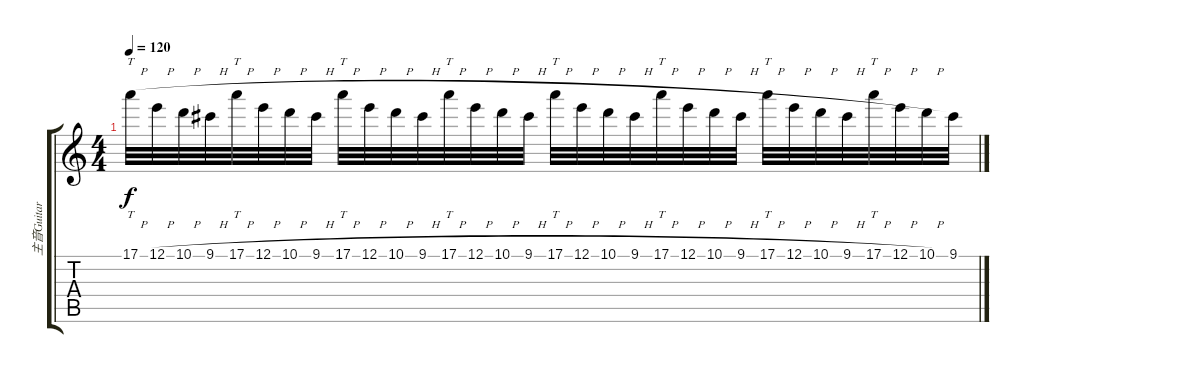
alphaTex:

\track ("主音Guitar" "主音Guitar") {instrument overdrivenguitar}
\staff {score tabs}
\tuning (E4 B3 G3 D3 A2 E2) {hide}
\ts (4 4)
\tempo 120
\clef g2
\ks c
17.1{h}.32{tt dy f} 12.1{h}.32 10.1{h}.32 9.1{h}.32 17.1{h}.32{tt} 12.1{h}.32 10.1{h}.32 9.1{h}.32 17.1{h}.32{tt} 12.1{h}.32 10.1{h}.32 9.1{h}.32 17.1{h}.32{tt} 12.1{h}.32 10.1{h}.32 9.1{h}.32 17.1{h}.32{tt} 12.1{h}.32 10.1{h}.32 9.1{h}.32 17.1{h}.32{tt} 12.1{h}.32 10.1{h}.32 9.1{h}.32 17.1{h}.32{tt} 12.1{h}.32 10.1{h}.32 9.1{h}.32 17.1{h}.32{tt} 12.1{h}.32 10.1{h}.32 9.1.32
